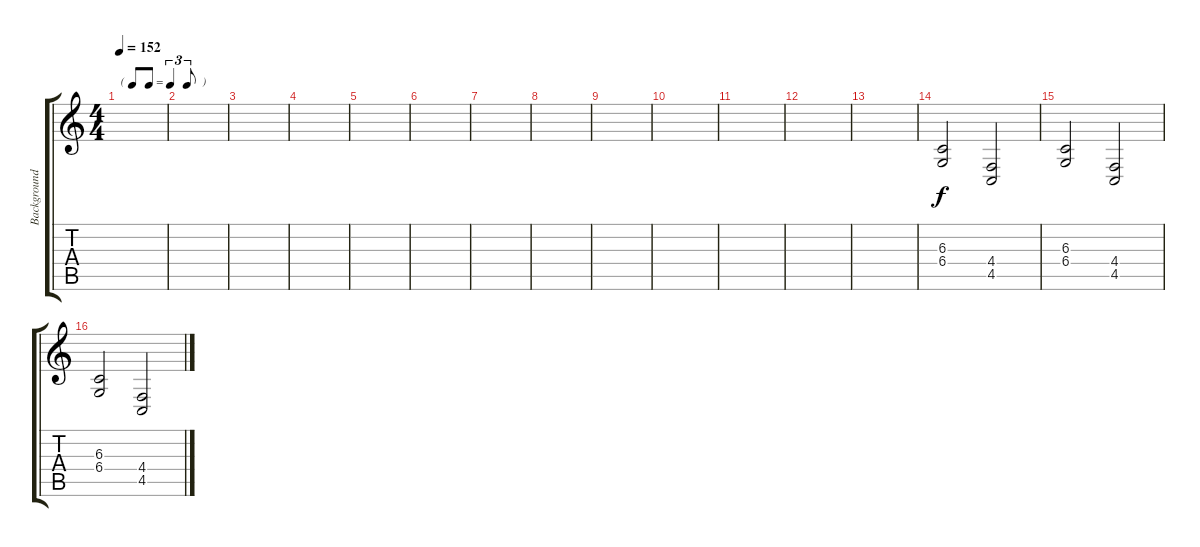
\track ("Background 1" "Background") {instrument timpani}
\staff {score tabs}
\tuning (Eb4 Bb3 Gb3 Db3 Ab2 Eb2) {hide}
\ts (4 4)
\tf triplet8th
\tempo 152
\clef g2
\ks c
|
|
|
|
|
|
|
|
|
|
|
|
|
(6.3 6.4).2 (4.4 4.5).2 |
(6.3 6.4).2 (4.4 4.5).2 |
(6.3 6.4).2 (4.4 4.5).2
